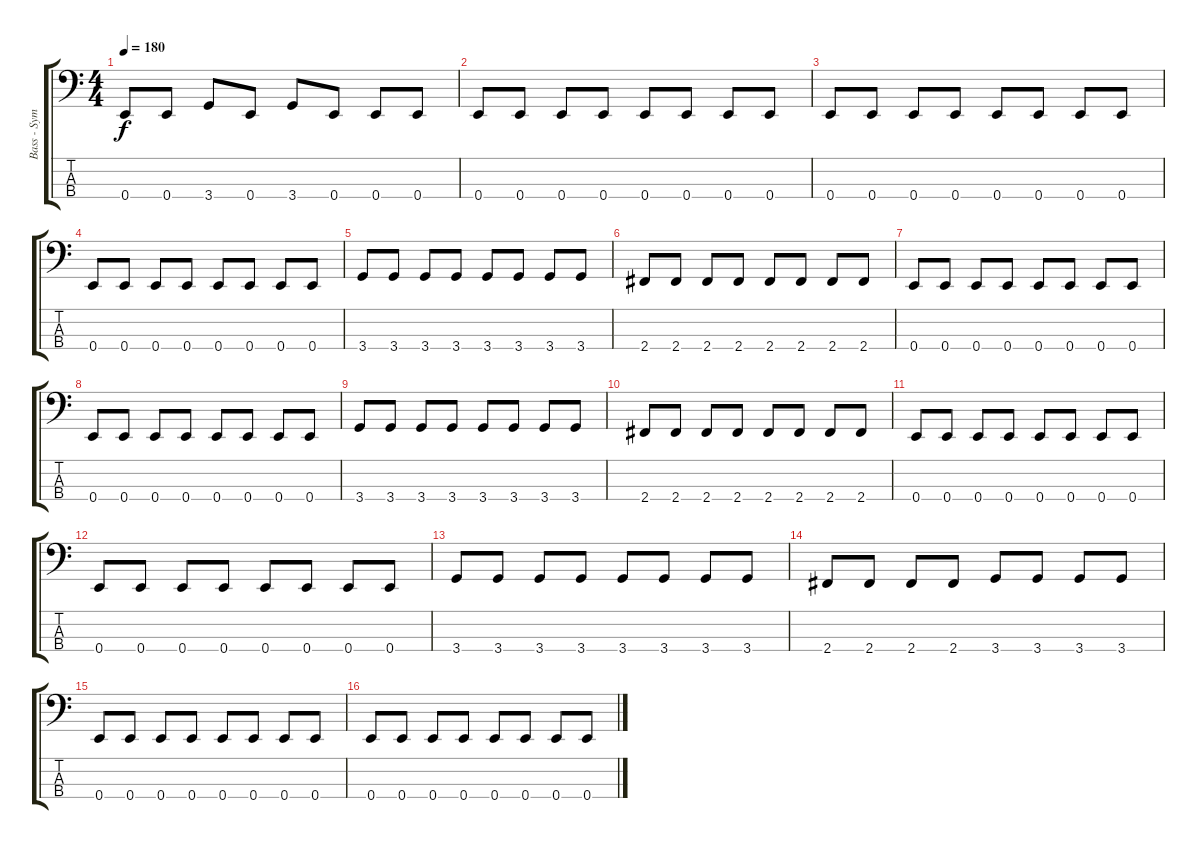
\track ("Bass - Sym" "Bass - Sym") {instrument electricbasspick}
\staff {score tabs}
\tuning (G2 D2 A1 E1) {hide}
\ts (4 4)
\tempo 180
\clef f4
\ks c
0.4.8{dy f instrument electricbasspick} 0.4.8 3.4.8 0.4.8 3.4.8 0.4.8 0.4.8 0.4.8 |
0.4.8 0.4.8 0.4.8 0.4.8 0.4.8 0.4.8 0.4.8 0.4.8 |
0.4.8 0.4.8 0.4.8 0.4.8 0.4.8 0.4.8 0.4.8 0.4.8 |
0.4.8 0.4.8 0.4.8 0.4.8 0.4.8 0.4.8 0.4.8 0.4.8 |
3.4.8 3.4.8 3.4.8 3.4.8 3.4.8 3.4.8 3.4.8 3.4.8 |
2.4.8 2.4.8 2.4.8 2.4.8 2.4.8 2.4.8 2.4.8 2.4.8 |
0.4.8 0.4.8 0.4.8 0.4.8 0.4.8 0.4.8 0.4.8 0.4.8 |
0.4.8 0.4.8 0.4.8 0.4.8 0.4.8 0.4.8 0.4.8 0.4.8 |
3.4.8 3.4.8 3.4.8 3.4.8 3.4.8 3.4.8 3.4.8 3.4.8 |
2.4.8 2.4.8 2.4.8 2.4.8 2.4.8 2.4.8 2.4.8 2.4.8 |
0.4.8 0.4.8 0.4.8 0.4.8 0.4.8 0.4.8 0.4.8 0.4.8 |
0.4.8 0.4.8 0.4.8 0.4.8 0.4.8 0.4.8 0.4.8 0.4.8 |
3.4.8 3.4.8 3.4.8 3.4.8 3.4.8 3.4.8 3.4.8 3.4.8 |
2.4.8 2.4.8 2.4.8 2.4.8 3.4.8 3.4.8 3.4.8 3.4.8 |
0.4.8 0.4.8 0.4.8 0.4.8 0.4.8 0.4.8 0.4.8 0.4.8 |
0.4.8 0.4.8 0.4.8 0.4.8 0.4.8 0.4.8 0.4.8 0.4.8
